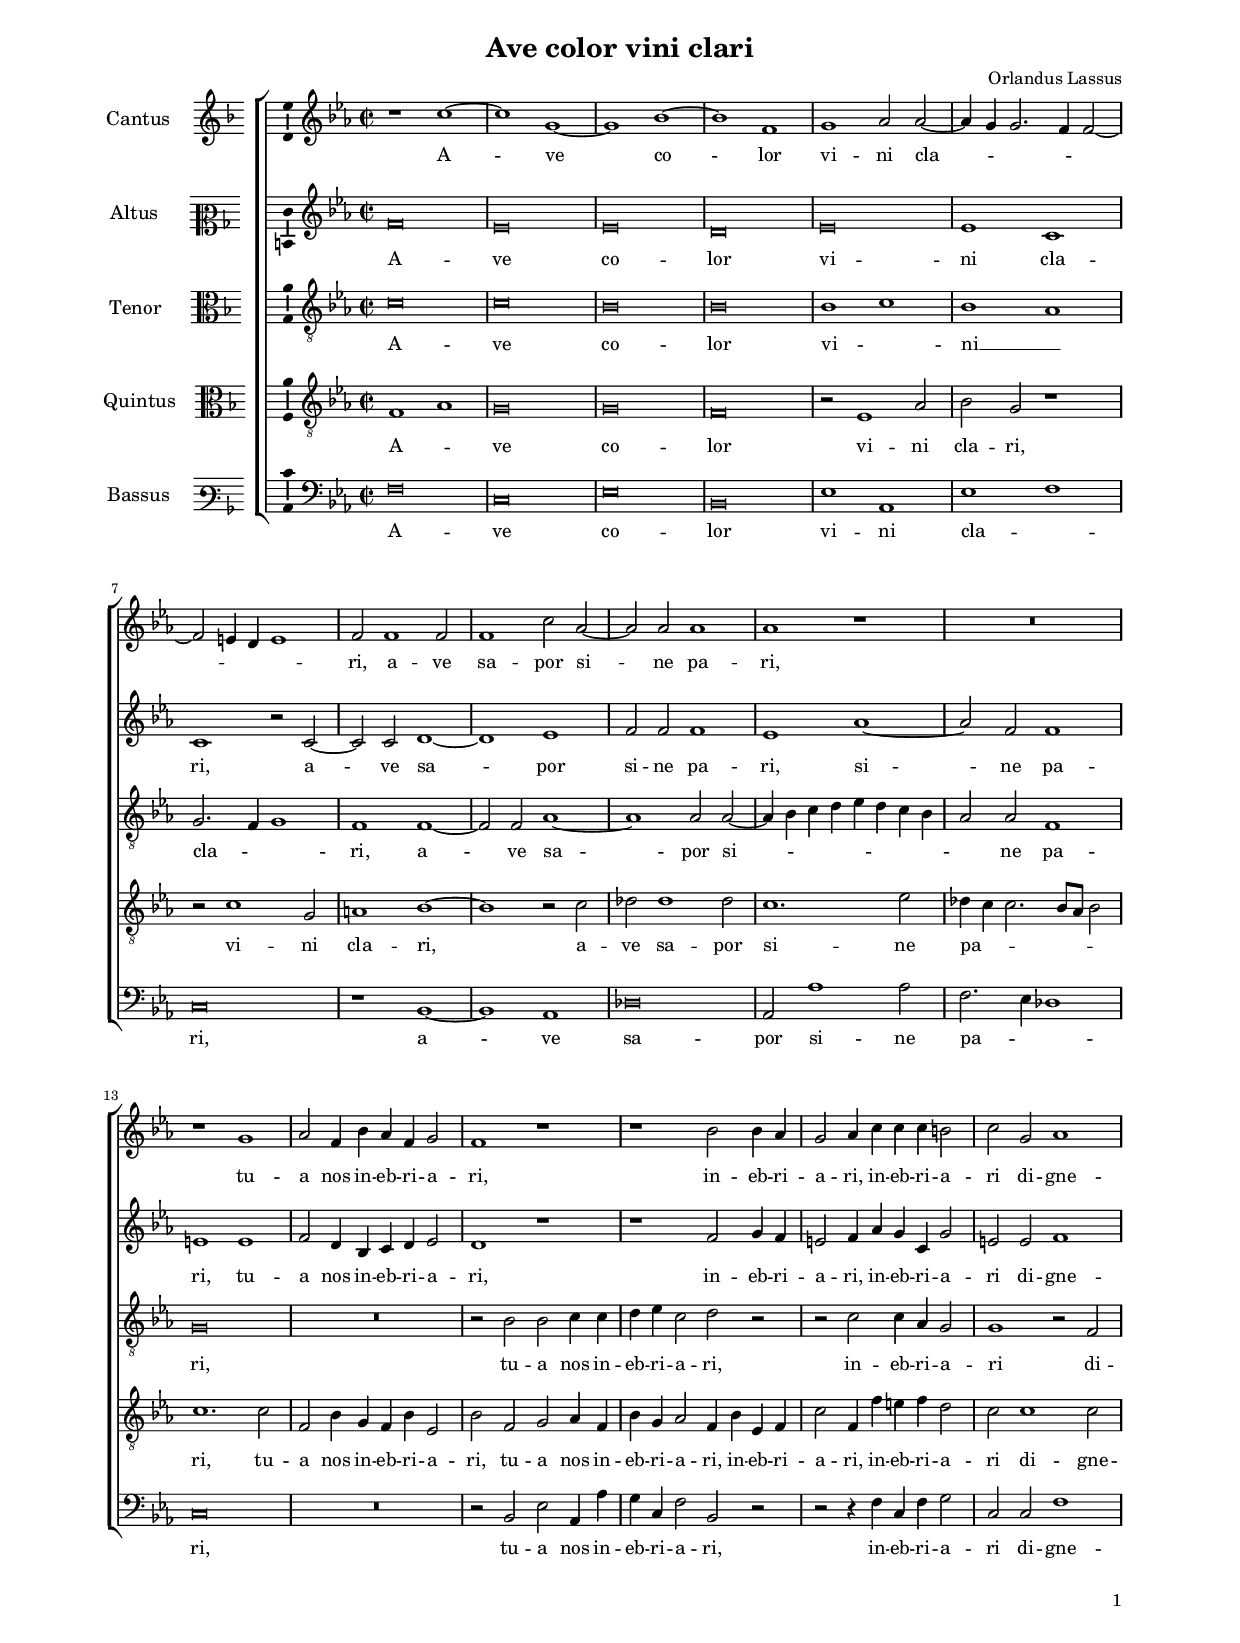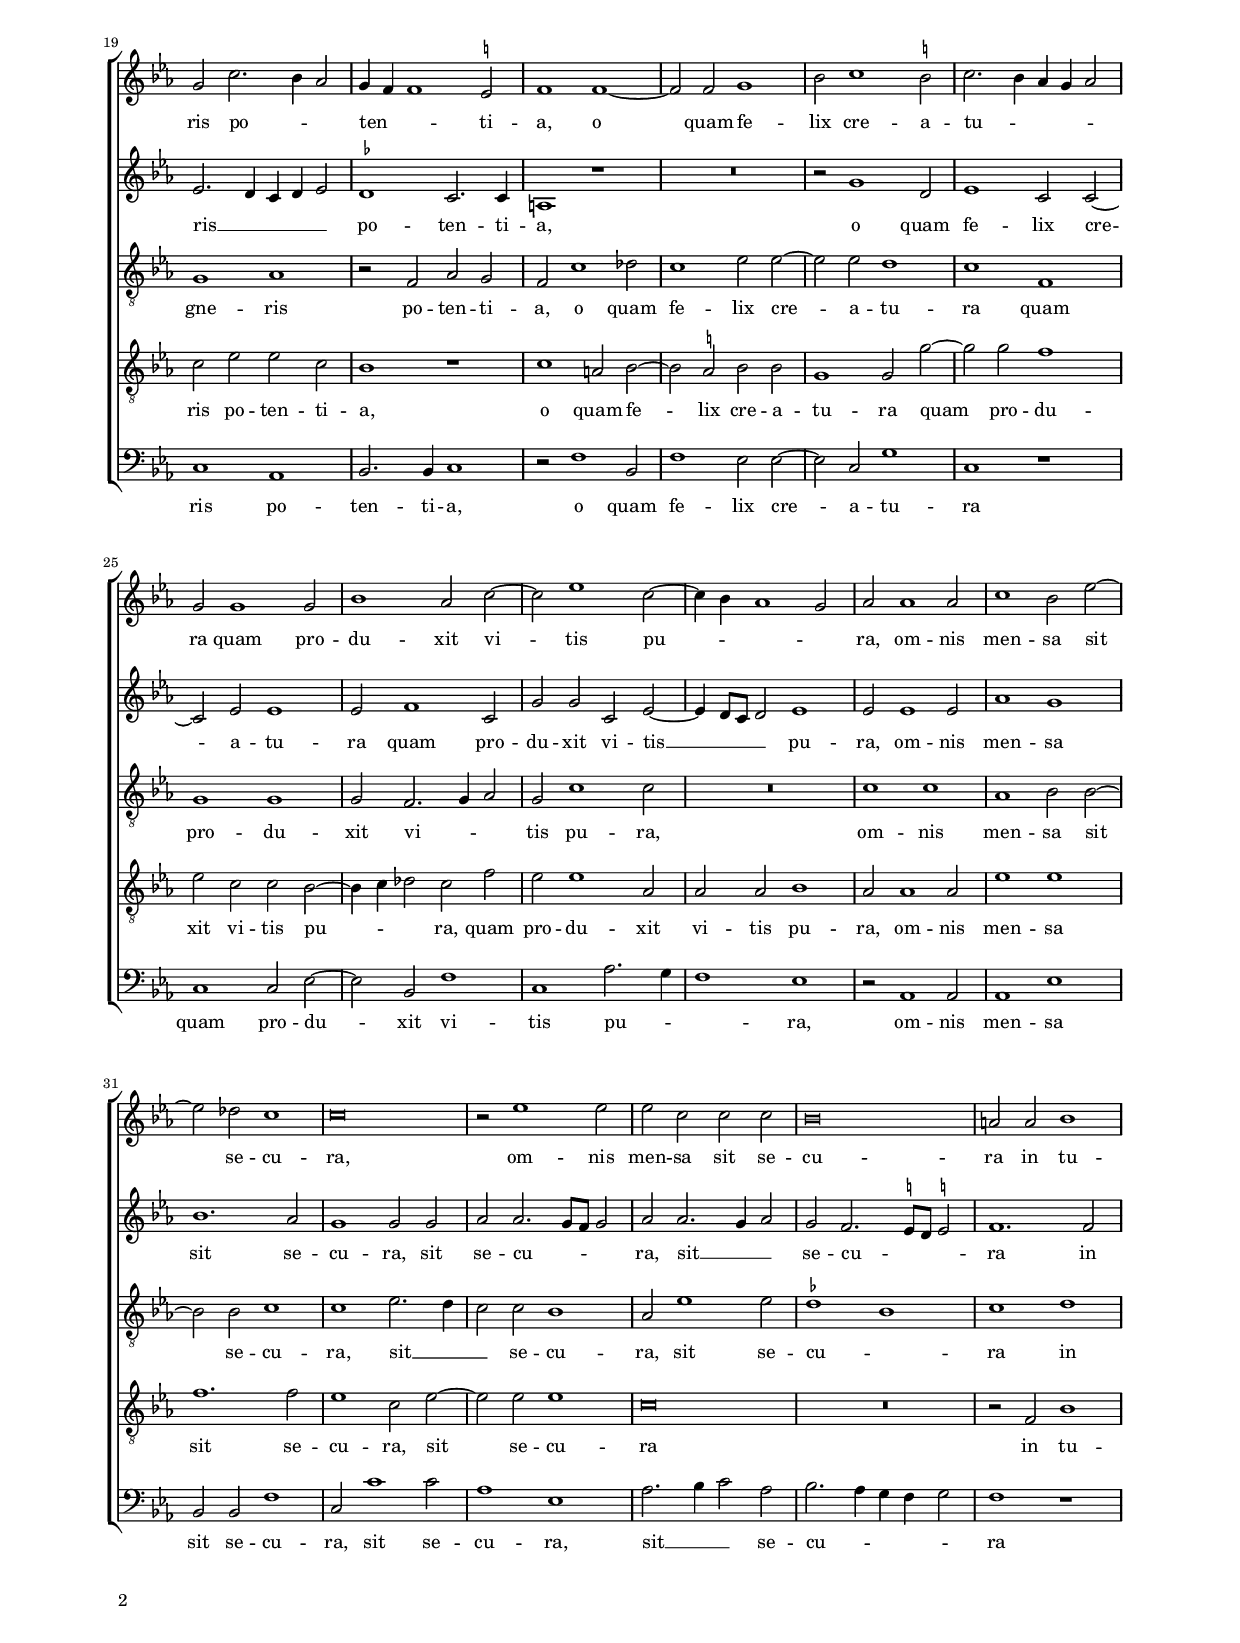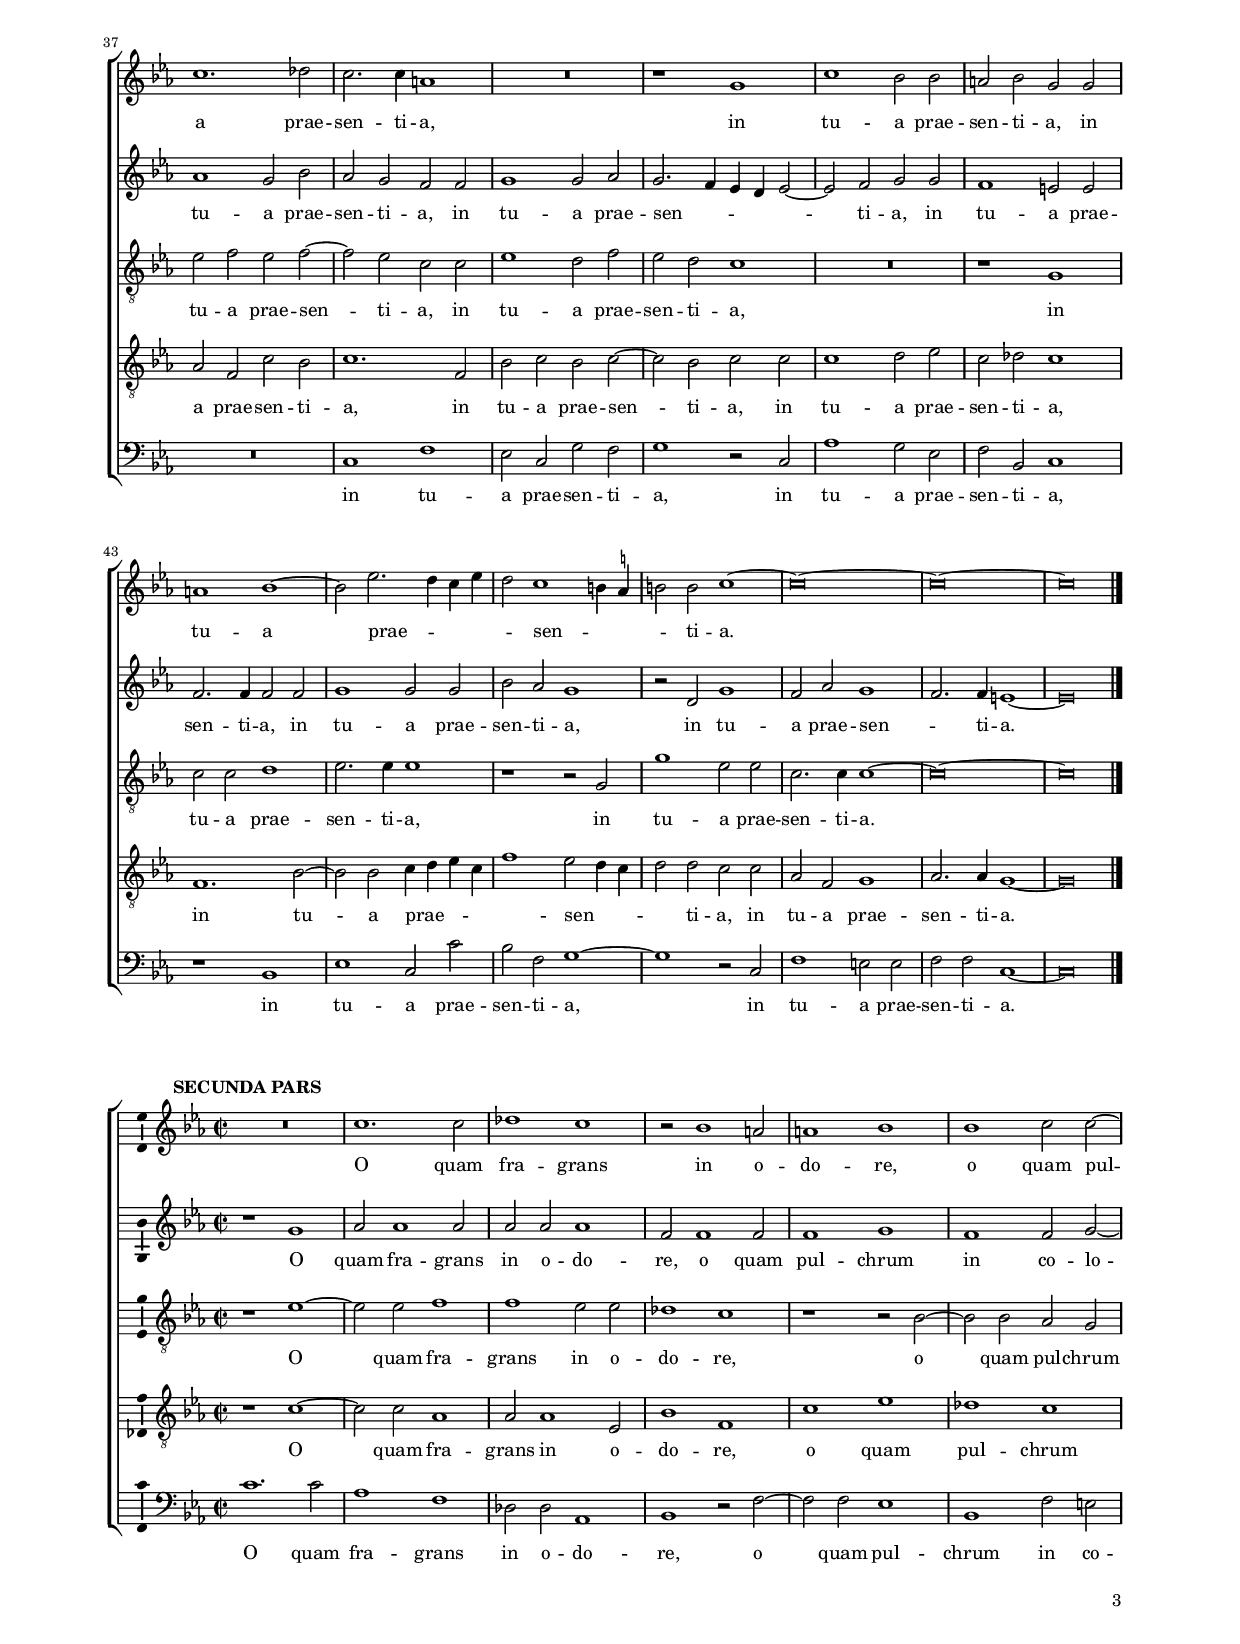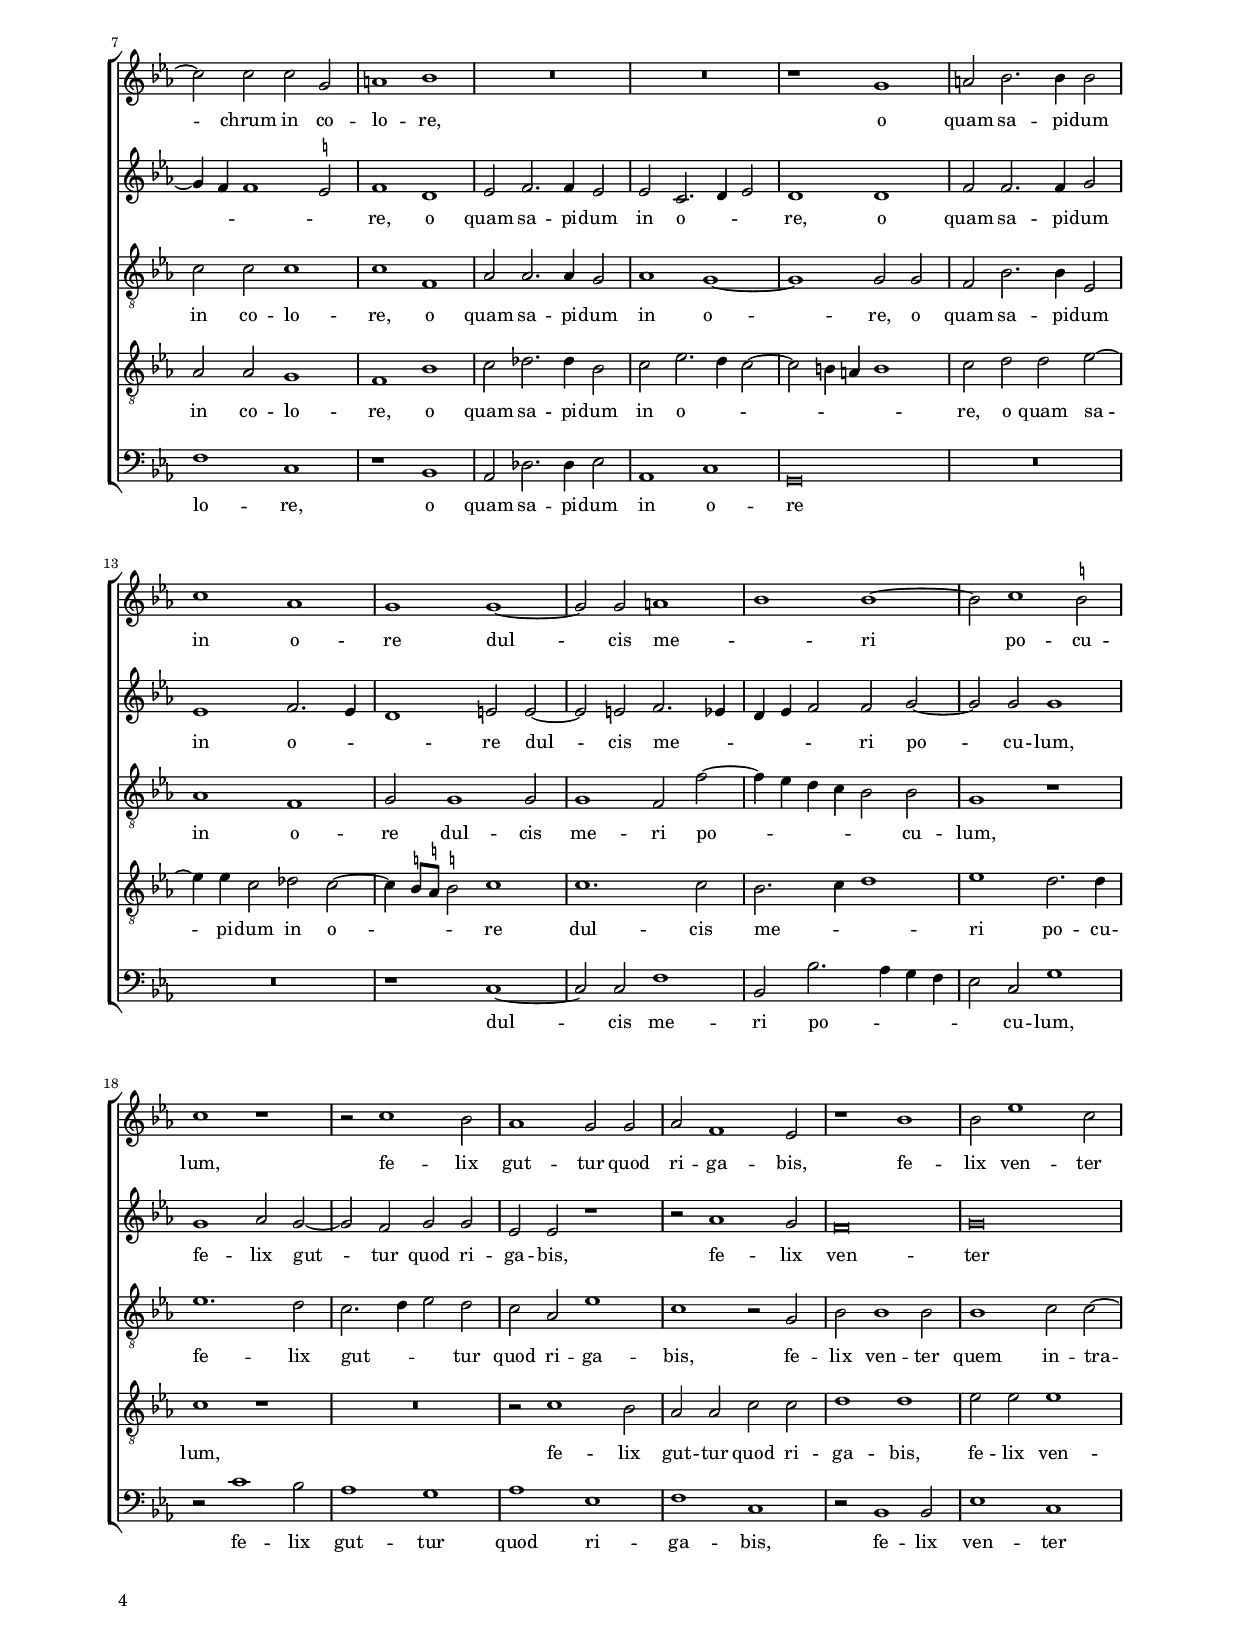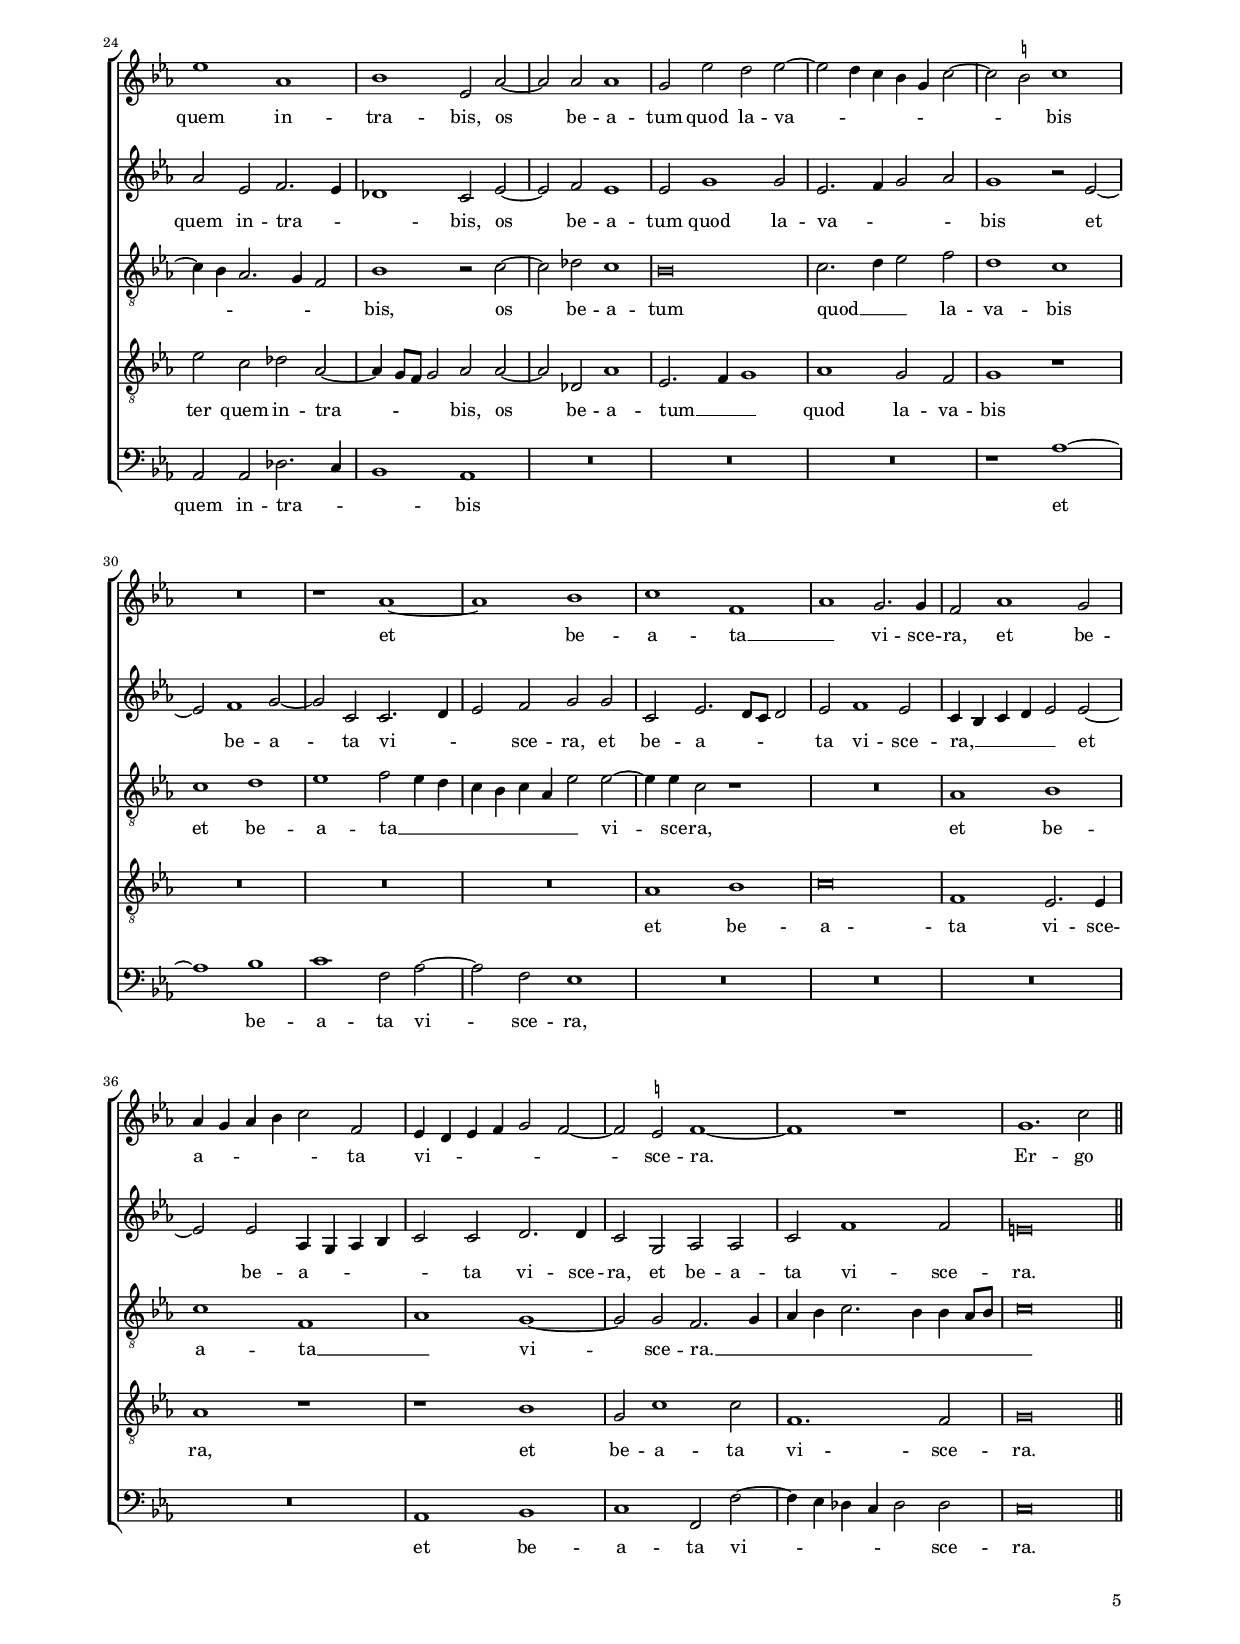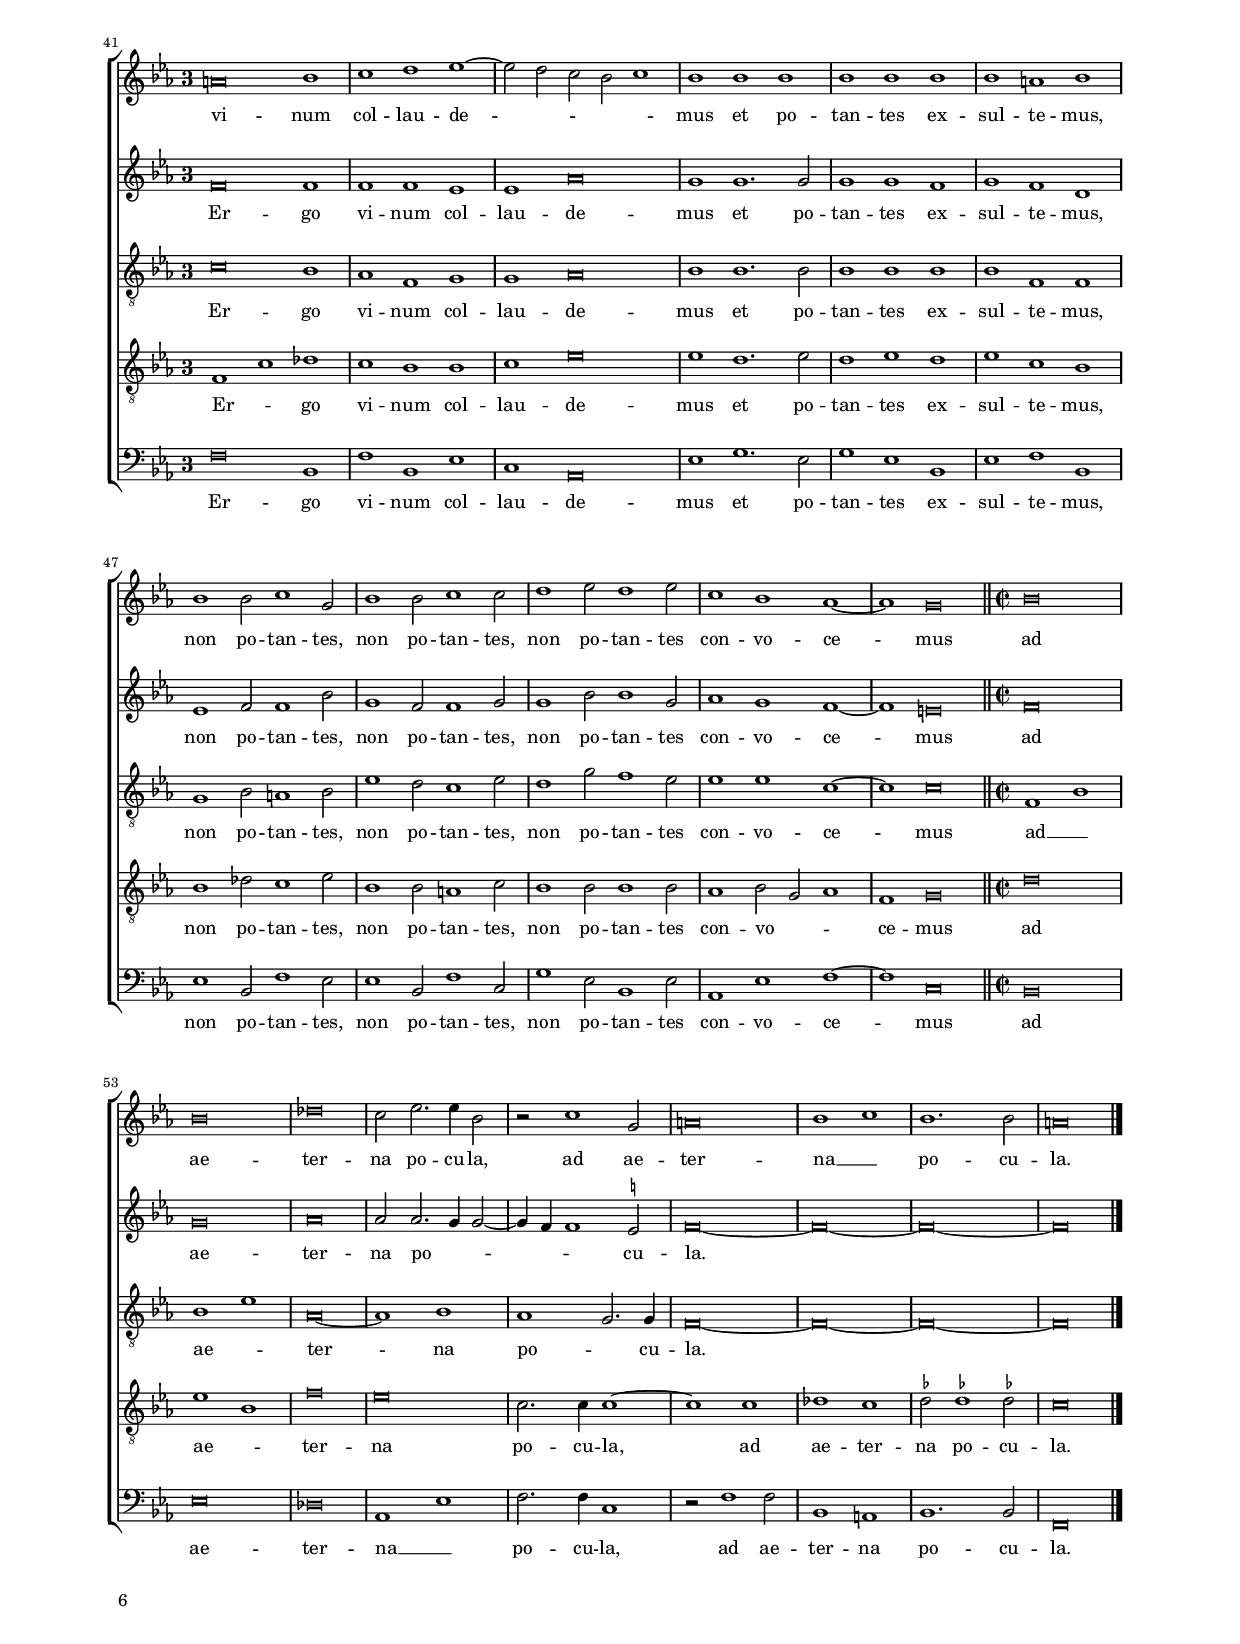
\header
{
  title="Ave color vini clari"
  composer="Orlandus Lassus"
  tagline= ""
}

\version "2.24.1"
\include "deutsch.ly"
#(set-global-staff-size 15)
% #(set-default-paper-size "letter")
#(ly:set-option 'point-and-click #f)

	
	ficta = { \once \set suggestAccidentals = ##t }
	
	forget = #(define-music-function (music) (ly:music?) #{
		\accidentalStyle forget
		$music
		\accidentalStyle default
		#})


\paper
	{
	top-margin = 1.8 \cm
	bottom-margin = 1.2 \cm
	left-margin = 2 \cm
	right-margin = 2 \cm
	ragged-bottom = ##f
	ragged-last-bottom = ##f
	print-page-number = ##f
	score-system-spacing = #'((basic-distance . 16) (minimum-distance . 14) (padding . 5) (strechability . 150))
	system-system-spacing = #'((basic-distance . 16) (minimum-distance . 14) (padding . 5) (strechability . 150))
	oddFooterMarkup=\markup   \fill-line { "" \fromproperty #'page:page-number-string }
	evenFooterMarkup=\markup  \fill-line { \fromproperty #'page:page-number-string "" }
	last-bottom-spacing = #'((basic-distance . 12) (minimum-distance . 7) (padding . 4))
%	systems-per-page = 3
%	min-systems-per-page = 3
	}

global = {
	\key f \major
	\time 2/2 \set Score.measureLength = #(ly:make-moment 2/1)
	\skip 1*2*49 \bar "|."
	}
	

incipitcantus = \markup { \score {
	{
	\set Staff.instrumentName = \markup { \fontsize #1 "Cantus" }
	\key f \major
	\clef violin
	s4 \bar ""
	}
	\layout  {
	raggedright = ##t
	indent = 1.8 \cm
	line-width = 2.5 \cm
	\context { \Staff \remove Time_signature_engraver }
	\override Staff.Clef.Y-extent = #'(0 . 0)
	}} \hspace #1 }
      
      
incipitaltus = \markup { \score {
	{
	\set Staff.instrumentName = \markup { \fontsize #1 "Altus" }
	\key f \major
	\clef mezzosoprano
	s4 \bar ""
	}
	\layout  {
	raggedright = ##t
	indent = 1.8 \cm
	line-width = 2.5 \cm
	\context { \Staff \remove Time_signature_engraver }
	\override Staff.Clef.Y-extent = #'(0 . 0)
	}} \hspace #1 }


incipittenor = \markup { \score {
	{
	\set Staff.instrumentName = \markup { \fontsize #1 "Tenor" }
	\key f \major
	\clef alto
	s4 \bar ""
	}
	\layout  {
	raggedright = ##t
	indent = 1.8 \cm
	line-width = 2.5 \cm
	\context { \Staff \remove Time_signature_engraver }
	\override Staff.Clef.Y-extent = #'(0 . 0)
	}} \hspace #1 }
      
      
incipitquintus = \markup { \score {
	{
	\set Staff.instrumentName = \markup { \fontsize #1 "Quintus" }
	\key f \major
	\clef alto
	s4 \bar ""
	}
	\layout  {
	raggedright = ##t
	indent = 1.8 \cm
	line-width = 2.5 \cm
	\context { \Staff \remove Time_signature_engraver }
	\override Staff.Clef.Y-extent = #'(0 . 0)
	}} \hspace #1 }
      
      
incipitbassus = \markup { \score {
	{
	\set Staff.instrumentName = \markup { \fontsize #1 "Bassus" }
	\key f \major
	\clef varbaritone
	s4 \bar ""
	}
	\layout  {
	raggedright = ##t
	indent = 1.8 \cm
	line-width = 2.5 \cm
	\context { \Staff \remove Time_signature_engraver }
	\override Staff.Clef.Y-extent = #'(0 . 0)
	}} \hspace #1 }


cantus =  \relative c''
	{
	r1 d~
	d1 a~
	a1 c~
	c1 g
%5
	a1 b2 b~ |
	b4 a a2. g4 g2~
	g2 fis4 e fis1
	g2 g1 g2
	g1 d'2 b~
%10
	b2 b b1 |
	b1 r
	R\breve
	r1 a
	b2 g4 c b g a2
%15
	g1 r |
	r1 c2 c4 b
	a2 b4 d d d cis2
	d2 a b1
	a2 d2. c4 b2
%20
	a4 g g1 \ficta fis2 |
	g1 g~
	g2 g a1
	c2 d1 \ficta cis2
	d2. c4 b a b2
%25
	a2 a1 a2 |
	c1 b2 d~
	d2 f1 d2~
	d4 c b1 a2
	b2 b1 b2
%30
	d1 c2 f~ |
	f2 es d1
	d\breve
	r2 f1 f2
	f2 d d d
%35
	c\breve |
	h2 h c1
	d1. es2
	d2. d4 h1
	R\breve
%40
	r1 a |
	d1 c2 c
	h2 c a a
	h1 c~
	c2 f2. e4 d f
%45
	e2 d1 cis4 \ficta h |
	cis2 cis d1~
	d\breve~
	d\breve~
	d\breve |
	}


altus =  \relative c'
	{
	g'\breve
	f\breve
	f\breve
	e\breve
%5
	f\breve |
	f1 d
	d1 r2 d~
	d2 d e1~
	e1 f
%10
	g2 g g1 |
	f1 b~
	b2 g g1
	fis1 fis
	g2 e4 c d e f2
%15
	e1 r |
	r1 g2 a4 g
	fis2 g4 b a d, a'2
	fis2 fis g1
	f2. e4 d e f2
%20
	\ficta es1 d2. d4 |
	h1 r
	R\breve
	r2 a'1 e2
	f1 d2 d~
%25
	d2 f f1 |
	f2 g1 d2
	a' a d, f~
	f4 e8 d e2 f1
	f2 f1 f2
%30
	b1 a |
	c1. b2
	a1 a2 a
	b2 b2. a8 g a2
	b2 b2. a4 b2
%35
	a2 g2. \ficta fis8 e \ficta fis!2 |
	g1. g2
	b1 a2 c
	b2 a g g
	a1 a2 b
%40
	a2. g4 f e f2~ |
	f2 g a a
	g1 fis2 fis
	g2. g4 g2 g
	a1 a2 a
%45
	c2 b a1 |
	r2 e a1
	g2 b a1
	g2. g4 fis1~
	fis\breve |
	}


tenor =  \relative c'
	{
	d\breve
	d\breve
	c\breve
	c\breve
%5
	c1 d |
	c1 b
	a2. g4 a1
	g1 g~
	g2 g b1~
%10
	b1 b2 b~ |
	b4 c d e f e d c
	b2 b g1
	a\breve
	R\breve
%15
	r2 c c d4 d |
	e4 f d2 e r
	r2 d d4 b a2
	a1 r2 g
	a1 b
%20
	r2 g b a |
	g2 d'1 es2
	d1 f2 f~
	f2 f e1
	d1 g,
%25
	a1 a |
	a2 g2. a4 b2
	a2 d1 d2
	R\breve
	d1 d
%30
	b1 c2 c~ |
	c2 c d1
	d1 f2. e4
	d2 d c1
	b2 f'1 f2
%35
	\ficta es1 c |
	d1 e
	f2 g f g~
	g2 f d d
	f1 e2 g
%40
	f2 e d1 |
	R\breve
	r1 a
	d2 d e1
	f2. f4 f1
%45
	r1 r2 a, |
	a'1 f2 f
	d2. d4 d1~
	d\breve~
	d\breve |
	}


quintus  =  \relative c'
	{
	g1 b
	a\breve
	a\breve
	g\breve
%5
	r2 f1 b2 |
	c2 a r1
	r2 d1 a2
	h1 c~
	c1 r2 d
%10
	es2 es1 es2 |
	d1. f2
	es4 d d2. c8 b c2
	d1. d2
	g,2 c4 a g c f,2
%15
	c'2 g a b4 g |
	c4 a b2 g4 c f, g
	d'2 g,4 g' fis g e2
	d2 d1 d2
	d2 f f d
%20
	c1 r |
	d1 h2 c~
	c2 \ficta h c c
	a1 a2 a'~
	a2 a g1
%25
	f2 d d c~ |
	c4 d es2 d g
	f2 f1 b,2
	b2 b c1
	b2 b1 b2
%30
	f'1 f |
	g1. g2
	f1 d2 f~
	f2 f f1
	d\breve
%35
	R\breve |
	r2 g, c1
	b2 g d' c
	d1. g,2
	c2 d c d~
%40
	d2 c d d |
	d1 e2 f
	d2 es d1
	g,1. c2~
	c2 c d4 e f d
%45
	g1 f2 e4 d |
	e2 e d d
	b2 g a1
	b2. b4 a1~
	a\breve |
	}


bassus  =  \relative c
	{
	g'\breve
	d\breve
	f\breve
	c\breve
%5
	f1 b, |
	f'1 g
	d\breve
	r1 c~
	c1 b
%10
	es\breve |
	b2 b'1 b2
	g2. f4 es1
	d\breve
	R\breve
%15
	r2 c f b,4 b' |
	a4 d, g2 c, r
	r2 r4 g' d g a2
	d,2 d g1
	d1 b
%20
	c2. c4 d1 |
	r2 g1 c,2
	g'1 f2 f~
	f2 d a'1
	d,1 r
%25
	d1 d2 f~ |
	f2 c g'1
	d1 b'2. a4
	g1 f
	r2 b,1 b2
%30
	b1 f' |
	c2 c g'1
	d2 d'1 d2
	b1 f
	b2. c4 d2 b
%35
	c2. b4 a g a2 |
	g1 r
	R\breve
	d1 g
	f2 d a' g
%40
	a1 r2 d, |
	b'1 a2 f
	g2 c, d1
	r1 c
	f1 d2 d'
%45
	c2 g a1~ |
	a1 r2 d,
	g1 fis2 fis
	g2 g d1~
	d\breve |
	}


lyricscantus = \lyricmode {
	A -- ve co -- lor vi -- ni cla -- _ _ _ _ _ _ _ ri,
	a -- ve sa -- por si -- ne pa -- ri,
	tu -- a nos in -- eb -- ri -- a -- ri,
	in -- eb -- ri -- a -- ri,
	in -- eb -- ri -- a -- ri
	di -- gne -- ris po -- _ _ ten -- _ _ ti -- a,
	o quam fe -- lix cre -- a -- tu -- _ _ _ _ ra
	quam pro -- du -- xit vi -- tis pu -- _ _ _ ra,
	om -- nis men -- sa sit se -- cu -- ra,
	om -- nis men -- sa sit se -- cu -- ra
	in tu -- a prae -- sen -- ti -- a,
	in tu -- a prae -- sen -- ti -- a,
	in tu -- a prae -- _ _ _ _ sen -- _ _ _ ti -- a.
	}


lyricsaltus = \lyricmode {
	A -- ve co -- lor vi -- ni cla -- ri,
	a -- ve sa -- por si -- ne pa -- ri,
	si -- ne pa -- ri,
	tu -- a nos in -- eb -- ri -- a -- ri,
	in -- eb -- ri -- a -- ri,
	in -- eb -- ri -- a -- ri
	di -- gne -- ris __ _ _ _ _ po -- ten -- ti -- a,
	o quam fe -- lix cre -- a -- tu -- ra
	quam pro -- du -- xit vi -- tis __ _ _ _ pu -- ra,
	om -- nis men -- sa sit se -- cu -- ra,
	sit se -- cu -- _ _ _ ra,
	sit __ _ _ se -- cu -- _ _ _ ra
	in tu -- a prae -- sen -- ti -- a,
	in tu -- a prae -- sen -- _ _ _ _ ti -- a,
	in tu -- a prae -- sen -- ti -- a,
	in tu -- a prae -- sen -- ti -- a,
	in tu -- a prae -- sen -- _ ti -- a.
	}


lyricstenor = \lyricmode {
	A -- ve co -- lor vi -- _ ni __ _ cla -- _ _ ri,
	a -- ve sa -- por si -- _ _ _ _ _ _ _ _ ne pa -- ri,
	tu -- a nos in -- eb -- ri -- a -- ri,
	in -- eb -- ri -- a -- ri
	di -- gne -- ris po -- ten -- ti -- a,
	o quam fe -- lix cre -- a -- tu -- ra
	quam pro -- du -- xit vi -- _ _ tis pu -- ra,
	om -- nis men -- sa sit se -- cu -- ra,
	sit __ _ _ se -- cu -- ra,
	sit se -- cu -- _ ra
	in tu -- a prae -- sen -- ti -- a,
	in tu -- a prae -- sen -- ti -- a,
	in tu -- a prae -- sen -- ti -- a,
	in tu -- a prae -- sen -- ti -- a.
	}


lyricsquintus = \lyricmode {
	A -- _ ve co -- lor vi -- ni cla -- ri,
	vi -- ni cla -- ri,
	a -- ve sa -- por si -- ne pa -- _ _ _ _ _ ri,
	tu -- a nos in -- eb -- ri -- a -- ri,
	tu -- a nos in -- eb -- ri -- a -- ri,
	in -- eb -- ri -- a -- ri,
	in -- eb -- ri -- a -- ri
	di -- gne -- ris po -- ten -- ti -- a,
	o quam fe -- lix cre -- a -- tu -- ra
	quam pro -- du -- xit vi -- tis pu -- _ _ ra,
	quam pro -- du -- xit vi -- tis pu -- ra,
	om -- nis men -- sa sit se -- cu -- ra,
	sit se -- cu -- ra
	in tu -- a prae -- sen -- ti -- a,
	in tu -- a prae -- sen -- ti -- a,
	in tu -- a prae -- sen -- ti -- a,
	in tu -- a prae -- _ _ _ _ sen -- _ _ _ ti -- a,
	in tu -- a prae -- sen -- ti -- a.
	}


lyricsbassus = \lyricmode {
	A -- ve co -- lor vi -- ni cla -- _ ri,
	a -- ve sa -- por si -- ne pa -- _ _ ri,
	tu -- a nos in -- eb -- ri -- a -- ri,
	in -- eb -- ri -- a -- ri
	di -- gne -- ris po -- ten -- ti -- a,
	o quam fe -- lix cre -- a -- tu -- ra
	quam pro -- du -- xit vi -- tis pu -- _ _ ra,
	om -- nis men -- sa sit se -- cu -- ra,
	sit se -- cu -- ra,
	sit __ _ _ se -- cu -- _ _ _ _ ra
	in tu -- a prae -- sen -- ti -- a,
	in tu -- a prae -- sen -- ti -- a,
	in tu -- a prae -- sen -- ti -- a,
	in tu -- a prae -- sen -- ti -- a.
	}


\score
{  
	\transpose f es {
	\new ChoirStaff \with { \override StaffGrouper.staff-staff-spacing.basic-distance = #12 }
	<<

	\new Staff << \global
	\new Voice="v1" {
		\set Staff.instrumentName=\incipitcantus
		\set Staff.midiInstrument = "reed organ"
		\clef violin
		\cantus }
	\new Lyrics \lyricsto "v1" {\lyricscantus }
	>>


	\new Staff << \global
	\new Voice="v2" {
		\set Staff.instrumentName=\incipitaltus
		\set Staff.midiInstrument = "reed organ"
		\clef violin % "G_8"
		\altus}
	\new Lyrics \lyricsto "v2" {\lyricsaltus }
	>>


	\new Staff << \global
	\new Voice="v3" {
		\set Staff.instrumentName=\incipittenor
		\set Staff.midiInstrument = "reed organ"
		\clef "G_8"
		\tenor }
	\new Lyrics \lyricsto "v3" {\lyricstenor }
	>>


	\new Staff << \global
	\new Voice="v5" {
		\set Staff.instrumentName=\incipitquintus
		\set Staff.midiInstrument = "reed organ"
		\clef "G_8"
		\quintus}
	\new Lyrics \lyricsto "v5" {\lyricsquintus }
	>>


	\new Staff << \global
	\new Voice="v4" {
		\set Staff.instrumentName=\incipitbassus
		\set Staff.midiInstrument = "reed organ"
		\clef bass
		\bassus }
	\new Lyrics \lyricsto "v4" {\lyricsbassus}
	>>

	>>
	} % transpose

	\layout
	{
	indent = 2.5 \cm
	\context { \Staff \override TimeSignature.break-visibility = #end-of-line-invisible }
	\context { \Lyrics \override VerticalAxisGroup.nonstaff-relatedstaff-spacing.padding = #1.4 }
%	\context { \Lyrics \override LyricText.font-size = #1 }
	\context { \Staff \consists Ambitus_engraver }
	\context { \Score \override BarNumber.padding = #2 }
	\context { \Voice \override NoteHead.style = #'baroque }
	}


\midi
	{
	\tempo 2 = 90
	}

}

%%%%%%%%%%%%%%%%%%%%  SECUNDA PARS %%%%%%%%%%%%%%%%%%%%


global = {
	\key f \major
	\time 2/2 \set Score.measureLength = #(ly:make-moment 2/1)
	\skip 1*2*40 \bar "||"
	\time 3/1 \once \override Score.TimeSignature.style = #'single-digit
	\skip 1*3*11 \bar "||"
	\time 2/2 \set Score.measureLength = #(ly:make-moment 2/1)
	\skip 1*2*9 \bar "|."
	}


cantus =  \relative c''
	{
	R\breve
	d1. d2
	es1 d
	r2 c1 h2
%5
	h1 c |
	c1 d2 d~
	d2 d d a
	h1 c
	R\breve
%10
	R\breve |
	r1 a
	h2 c2. c4 c2
	d1 b
	a1 a~
%15
	a2 a h1 |
	c1 c~
	c2 d1 \ficta cis2
	d1 r
	r2 d1 c2
%20
	b1 a2 a |
	b2 g1 f2
	r1 c'
	c2 f1 d2
	f1 b,
%25
	c1 f,2 b~ |
	b2 b b1
	a2 f' e f~
	f2 e4 d c a d2~
	d2 \ficta cis d1
%30
	R\breve |
	r1 b~
	b1 c
	d1 g,
	b1 a2. a4
%35
	g2 b1 a2 |
	b4 a b c d2 g,
	f4 e f g a2 g~
	g2 \ficta fis g1~
	g1 r
%40
	a1. d2 |
% Triple time - coloration
	h\breve c1
	d1 e f~
	f2 e d c d1
	c1 c c
%45
	c1 c c |
	c1 h c
	c1 c2 d1 a2
	c1 c2 d1 d2
	e1 f2 e1 f2
%50
	d1 c b~ |
	b1 a\breve
% End of triple time
	c\breve
	c\breve
	es\breve
%55
	d2 f2. f4 c2 |
	r2 d1 a2
	h\breve
	c1 d
	c1. c2
%60
	h\breve |
	}


altus =  \relative c'
	{
	r1 a'
	b2 b1 b2
	b2 b b1
	g2 g1 g2
%5
	g1 a |
	g1 g2 a~
	a4 g g1 \ficta fis2
	g1 e
	f2 g2. g4 f2
%10
	f2 d2. e4 f2 |
	e1 e
	g2 g2. g4 a2
	f1 g2. f4
	e1 fis2 fis~
%15
	fis fis g2. f4 |
	e4 f g2 g a~
	a2 a a1
	a1 b2 a~
	a2 g a a
%20
	f2 f r1 |
	r2 b1 a2
	g\breve
	a\breve
	b2 f g2. f4
%25
	es1 d2 f~ |
	f2 g f1
	f2 a1 a2
	f2. g4 a2 b
	a1 r2 f~
%30
	f2 g1 a2~ |
	a2 d, d2. e4
	f2 g a a
	d,2 f2. e8 d e2
	f2 g1 f2
%35
	d4 c d e f2 f~ |
	f2 f b,4 a b c
	d2 d e2. e4
	d2 a b2 b
	d2 g1 g2
%40
	fis\breve |
% Triple time - coloration
	g\breve g1
	g1 g f
	f1 b\breve
	a1 a1. a2
%45
	a1 a g |
	a1 g e
	f1 g2 g1 c2
	a1 g2 g1 a2
	a1 c2 c1 a2
%50
	b1 a g~ |
	g1 fis\breve
% End of triple time
	g\breve
	a\breve
	b\breve
%55
	b2 b2. a4 a2~
	a4 g g1 \ficta fis2
	g\breve~
	g\breve~
	g\breve~
%60
	g\breve |
	}


tenor =  \relative c'
	{
	r1 f~
	f2 f g1
	g1 f2 f
	es1 d
%5
	r1 r2 c~ |
	c2 c b a	
	d2 d d1
	d1 g,
	b2 b2. b4 a2
%10
	b1 a~ |
	a1 a2 a
	g2 c2. c4 f,2
	b1 g
	a2 a1 a2
%15
	a1 g2 g'~ |
	g4 f e d c2 c
	a1 r
	f'1. e2
	d2. e4 f2 e
%20
	d2 b f'1 |
	d1 r2 a
	c2 c1 c2
	c1 d2 d~
	d4 c b2. a4 g2
%25
	c1 r2 d~ |
	d2 es d1
	c\breve
	d2. e4 f2 g
	e1 d
%30
	d1 e |
	f1 g2 f4 e
	d4 c d b f'2 f~
	f4 f d2 r1
	R\breve
%35
	b1 c |
	d1 g,
	b1 a~
	a2 a g2. a4
	b4 c d2. c4 c b8 c
%40
	d\breve |
% Triple time - coloration
	d\breve c1
	b1 g a
	a1 b\breve
	c1 c1. c2
%45
	c1 c c |
	c1 g g
	a1 c2 h1 c2
	f1 e2 d1 f2
	e1 a2 g1 f2
%50
	f1 f d~ |
	d1 d\breve
% End of triple time
	g,1 c
	c1 f
	b,\breve~
%55
	b1 c |
	b1 a2. a4
	g\breve~
	g\breve~
	g\breve~
%60
	g\breve |
	}


quintus  =  \relative c'
	{
	r1 d~
	d2 d b1
	b2 b1 f2
	c'1 g
%5
	d'1 f |
	es1 d
	b2 b a1
	g1 c
	d2 es2. es4 c2
%10
	d2 f2. e4 d2~ |
	d2 cis4 h cis1
	d2 e e f~
	f4 f d2 es d~
	d4 \ficta cis8 \ficta h \ficta cis!2 d1
%15
	d1. d2 |
	c2. d4 e1
	f1 e2. e4
	d1 r
	R\breve
%20
	r2 d1 c2 |
	b2 b d d
	e1 e
	f2 f f1
	f2 d es b~
%25
	b4 a8 g a2 b b~ |
	b2 es, b'1
	f2. g4 a1
	b1 a2 g
	a1 r
%30
	R\breve  |
	R\breve
	R\breve
	b1 c
	d\breve
%35
	g,1 f2. f4 |
	b1 r
	r1 c
	a2 d1 d2
	g,1. g2
%40
	a\breve |
% Triple time - Coloration
	g1 d' es
	d1 c c
	d1 f\breve
	f1 e1. f2
%45
	e1 f e |
	f1 d c
	c1 es2 d1 f2
	c1 c2 h1 d2
	c1 c2 c1 c2
%50
	b1 c2 a b1 |
	g1 a\breve
% End of triple time
	e'\breve
	f1 c
	g'\breve
%55
	f\breve |
	d2. d4 d1~
	d1 d
	es1 d
	\ficta es2 \ficta es!1 \ficta es!2
%60
	d\breve |
	}


bassus  =  \relative c
	{
	d'1. d2
	b1 g
	es2 es b1
	c1 r2 g'~
%5
	g2 g f1 |
	c1 g'2 fis
	g1 d
	r1 c
	b2 es2. es4 f2
%10
	b,1 d |
	a\breve
	R\breve
	R\breve
	r1 d~
%15
	d2 d g1 |
	c,2 c'2. b4 a g
	f2 d a'1
	r2 d1 c2
	b1 a
%20
	b1 f |
	g1 d
	r2 c1 c2
	f1 d
	b2 b es2. d4
%25
	c1 b |
	R\breve
	R\breve
	R\breve
	r1 b'~
%30
	b1 c |
	d1 g,2 b~
	b2 g f1
	R\breve
	R\breve
%35
	R\breve |
	R\breve
	b,1 c
	d1 g,2 g'~
	g4 f es d es2 es
%40
	d\breve |
% Triple time - coloration
	g\breve c,1
	g'1 c, f
	d1 b\breve
	f'1 a1. f2
%45
	a1 f c |
	f1 g c,
	f1 c2 g'1 f2
	f1 c2 g'1 d2
	a'1 f2 c1 f2
%50
	b,1 f' g~ |
	g1 d\breve
% End of triple time
	c\breve
	f\breve
	es\breve
%55
	b1 f' |
	g2. g4 d1
	r2 g1 g2
	c,1 h
	c1. c2
%60
	g\breve |
	}


lyricscantus = \lyricmode {
	O quam fra -- grans in o -- do -- re,
	o quam pul -- chrum in co -- lo -- re,
	o quam sa -- pi -- dum in o -- re
	dul -- cis me -- _ ri po -- cu -- lum,
	fe -- lix gut -- tur quod ri -- ga -- bis,
	fe -- lix ven -- ter quem in -- tra -- bis,
	os be -- a -- tum quod la -- va -- _ _ _ _ _ _ bis
	et be -- a -- ta __ _ vi -- sce -- ra,
	et be -- a -- _ _ _ _ ta vi -- _ _ _ _ _ sce -- ra.
	Er -- go vi -- num col -- lau -- de -- _ _ _ _ mus
	et po -- tan -- tes ex -- sul -- te -- mus,
	non po -- tan -- tes,
	non po -- tan -- tes,
	non po -- tan -- tes
	con -- vo -- ce -- mus
	ad ae -- ter -- na po -- cu -- la,
	ad ae -- ter -- na __ _ po -- cu -- la.
	}


lyricsaltus = \lyricmode {
	O quam fra -- grans in o -- do -- re,
	o quam pul -- chrum in co -- lo -- _ _ _ re,
	o quam sa -- pi -- dum in o -- _ _ re,
	o quam sa -- pi -- dum in o -- _ _ re
	dul -- cis me -- _ _ _ _ ri po -- cu -- lum,
	fe -- lix gut -- tur quod ri -- ga -- bis,
	fe -- lix ven -- ter quem in -- tra -- _ _ bis,
	os be -- a -- tum quod la -- va -- _ _ _ bis
	et be -- a -- ta vi -- _ _ sce -- ra,
	et be -- a -- _ _ _ ta vi -- sce -- ra, __ _ _ _ _
	et be -- a -- _ _ _ _ ta vi -- sce -- ra,
	et be -- a -- ta vi -- sce -- ra.
	Er -- go vi -- num col -- lau -- de -- mus
	et po -- tan -- tes ex -- sul -- te -- mus,
	non po -- tan -- tes,
	non po -- tan -- tes,
	non po -- tan -- tes
	con -- vo -- ce -- mus
	ad ae -- ter -- na po -- _ _ _ _ cu -- la.
	}


lyricstenor = \lyricmode {
	O quam fra -- grans in o -- do -- re,
	o quam pul -- chrum in co -- lo -- re,
	o quam sa -- pi -- dum in o -- re,
	o quam sa -- pi -- dum in o -- re
	dul -- cis me -- ri po -- _ _ _ _ cu -- lum,
	fe -- lix gut -- _ _ tur quod ri -- ga -- bis,
	fe -- lix ven -- ter quem in -- tra -- _ _ _ _ bis,
	os be -- a -- tum quod __ _ _ la -- va -- bis
	et be -- a -- ta __ _ _ _ _ _ _ _ vi -- sce -- ra,
	et be -- a -- ta __ _ vi -- sce -- ra. __ _ _ _ _ _ _ _ _ _
	Er -- go vi -- num col -- lau -- de -- mus
	et po -- tan -- tes ex -- sul -- te -- mus,
	non po -- tan -- tes,
	non po -- tan -- tes,
	non po -- tan -- tes
	con -- vo -- ce -- mus
	ad __ _ ae -- _ ter -- na po -- _ cu -- la.
	}


lyricsquintus = \lyricmode {
	O quam fra -- grans in o -- do -- re,
	o quam pul -- chrum in co -- lo -- re,
	o quam sa -- pi -- dum in o -- _ _ _ _ _ re,
	o quam sa -- pi -- dum in o -- _ _ _ re
	dul -- cis me -- _ _ ri po -- cu -- lum,
	fe -- lix gut -- tur quod ri -- ga -- bis,
	fe -- lix ven -- ter quem in -- tra -- _ _ _ bis,
	os be -- a -- tum __ _ _ quod la -- va -- bis
	et be -- a -- ta vi -- sce -- ra,
	et be -- a -- ta vi -- sce -- ra.
	Er -- _ go vi -- num col -- lau -- de -- mus
	et po -- tan -- tes ex -- sul -- te -- mus,
	non po -- tan -- tes,
	non po -- tan -- tes,
	non po -- tan -- tes
	con -- vo -- _ _ ce -- mus
	ad ae -- _ ter -- na po -- cu -- la,
	ad ae -- ter -- na po -- cu -- la.
	}


lyricsbassus = \lyricmode {
	O quam fra -- grans in o -- do -- re,
	o quam pul -- chrum in co -- lo -- re,
	o quam sa -- pi -- dum in o -- re
	dul -- cis me -- ri po -- _ _ _ _ cu -- lum,
	fe -- lix gut -- tur quod ri -- ga -- bis,
	fe -- lix ven -- ter quem in -- tra -- _ _ bis
	et be -- a -- ta vi -- sce -- ra,
	et be -- a -- ta vi -- _ _ _ _ sce -- ra.
	Er -- go vi -- num col -- lau -- de -- mus
	et po -- tan -- tes ex -- sul -- te -- mus,
	non po -- tan -- tes,
	non po -- tan -- tes,
	non po -- tan -- tes
	con -- vo -- ce -- mus
	ad ae -- ter -- na __ _ po -- cu -- la,
	ad ae -- ter -- na po -- cu -- la.
	}


\score
	{  
	\transpose f es {
	\new ChoirStaff \with { \override StaffGrouper.staff-staff-spacing.basic-distance = #12 }
	<<

	\new Staff <<\global
	\new Voice="v1" {
	  %\set Staff.instrumentName=Cantus
		\set Staff.midiInstrument = "reed organ"
		\clef violin
		\cantus }
	\new Lyrics \lyricsto "v1" {\lyricscantus }
	>>


	\new Staff << \global
	\new Voice="v2" {
	  %\set Staff.instrumentName=Altus
		\set Staff.midiInstrument = "reed organ"
		\clef violin % "G_8"
		\altus}
	\new Lyrics \lyricsto "v2" {\lyricsaltus }
	>>


	\new Staff <<\global
	\new Voice="v3" {
	  %\set Staff.instrumentName=Tenor
		\set Staff.midiInstrument = "reed organ"
		\clef "G_8"
		\tenor }
	\new Lyrics \lyricsto "v3" {\lyricstenor }
	>>


	\new Staff << \global
	\new Voice="v5" {
	  %\set Staff.instrumentName=Quintus
		\set Staff.midiInstrument = "reed organ"
		\clef "G_8"
		\quintus}
	\new Lyrics \lyricsto "v5" {\lyricsquintus }
	>>


	\new Staff <<\global
	\new Voice="v4" {
	  %\set Staff.instrumentName=Bassus
		\set Staff.midiInstrument = "reed organ"
		\clef bass
		\bassus }
	\new Lyrics \lyricsto "v4" {\lyricsbassus}
	>>
	
	>>
	} % transpose

	\layout
	{
	indent = 0 \cm
	\context { \Staff \override TimeSignature.break-visibility = #end-of-line-invisible }
	\context { \Lyrics \override VerticalAxisGroup.nonstaff-relatedstaff-spacing.padding = #1.4 }
%	\context { \Lyrics \override LyricText.font-size = #1 }
	\context { \Staff \consists Ambitus_engraver }
	\context { \Score \override BarNumber.padding = #2 }
	\context { \Voice \override NoteHead.style = #'baroque }
	}

	\header { piece = \markup { \raise #2 \hspace # 7 \bold "SECUNDA PARS"} }

\midi
	{
	\tempo 2 = 90
	}
	
}	

% EOF
